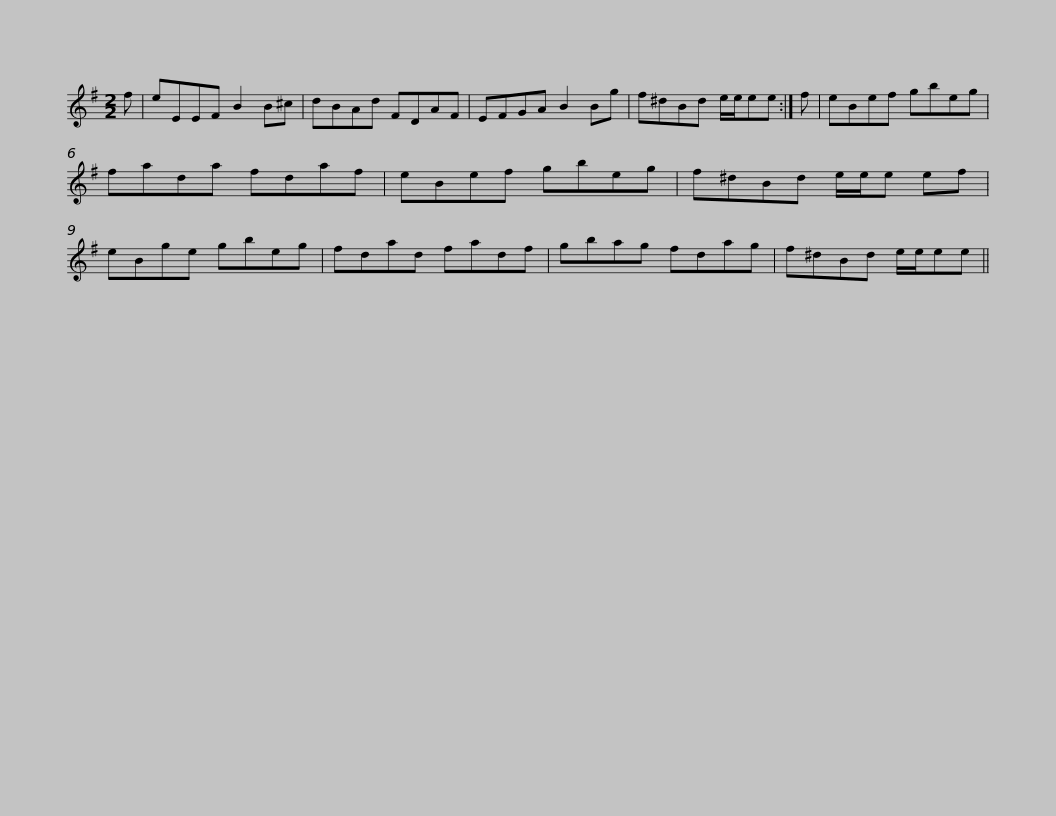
X:1
L:1/8
M:2/2
I:linebreak $
K:Emin
V:1 treble
V:1
 f | eEEF B2 B^c | dBAd FDAF | EFGA B2 Bg | f^dBd e/e/ee :| %5
 f | eBef gbeg |$ fada fdaf | eBef gbeg | f^dBd e/e/e ef | %10
 eBge gbeg | fdad fadf |$ gbag fdag | f^dBd e/e/ee || %14
